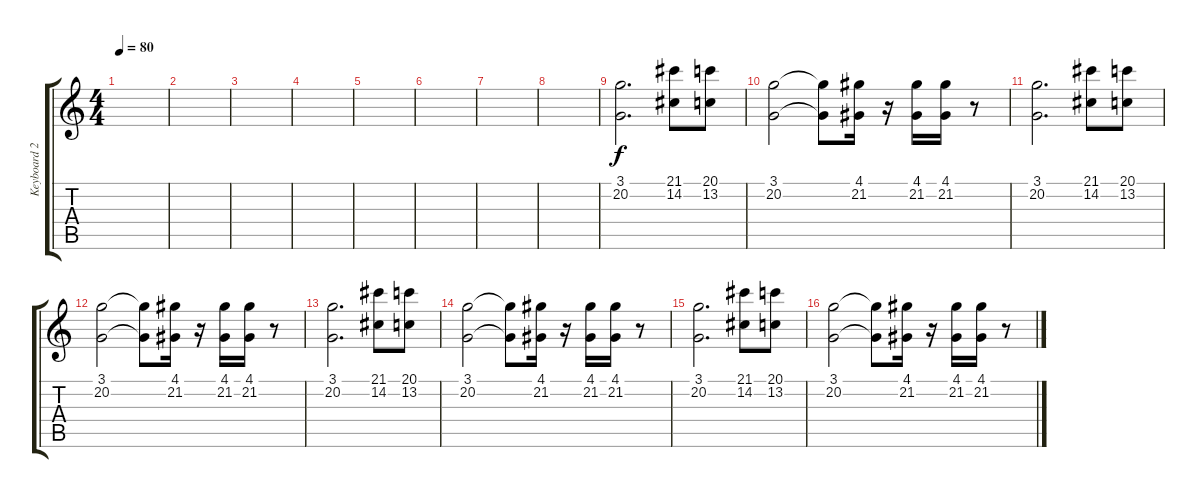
\track ("Keyboard 2" "Keyboard 2") {instrument churchorgan}
\staff {score tabs}
\tuning (E4 B3 G3 D3 A2 E2) {hide}
\ts (4 4)
\tempo 80
\clef g2
\ks c
|
|
|
|
|
|
|
|
(3.1 20.2).2{d} (21.1 14.2).8 (20.1 13.2).8 |
(3.1 20.2).2 (3.1{t} 20.2{t}).8 (4.1 21.2).16 r.16 (4.1 21.2).16 (4.1 21.2).16 r.8 |
(3.1 20.2).2{d} (21.1 14.2).8 (20.1 13.2).8 |
(3.1 20.2).2 (3.1{t} 20.2{t}).8 (4.1 21.2).16 r.16 (4.1 21.2).16 (4.1 21.2).16 r.8 |
(3.1 20.2).2{d} (21.1 14.2).8 (20.1 13.2).8 |
(3.1 20.2).2 (3.1{t} 20.2{t}).8 (4.1 21.2).16 r.16 (4.1 21.2).16 (4.1 21.2).16 r.8 |
(3.1 20.2).2{d} (21.1 14.2).8 (20.1 13.2).8 |
(3.1 20.2).2 (3.1{t} 20.2{t}).8 (4.1 21.2).16 r.16 (4.1 21.2).16 (4.1 21.2).16 r.8
